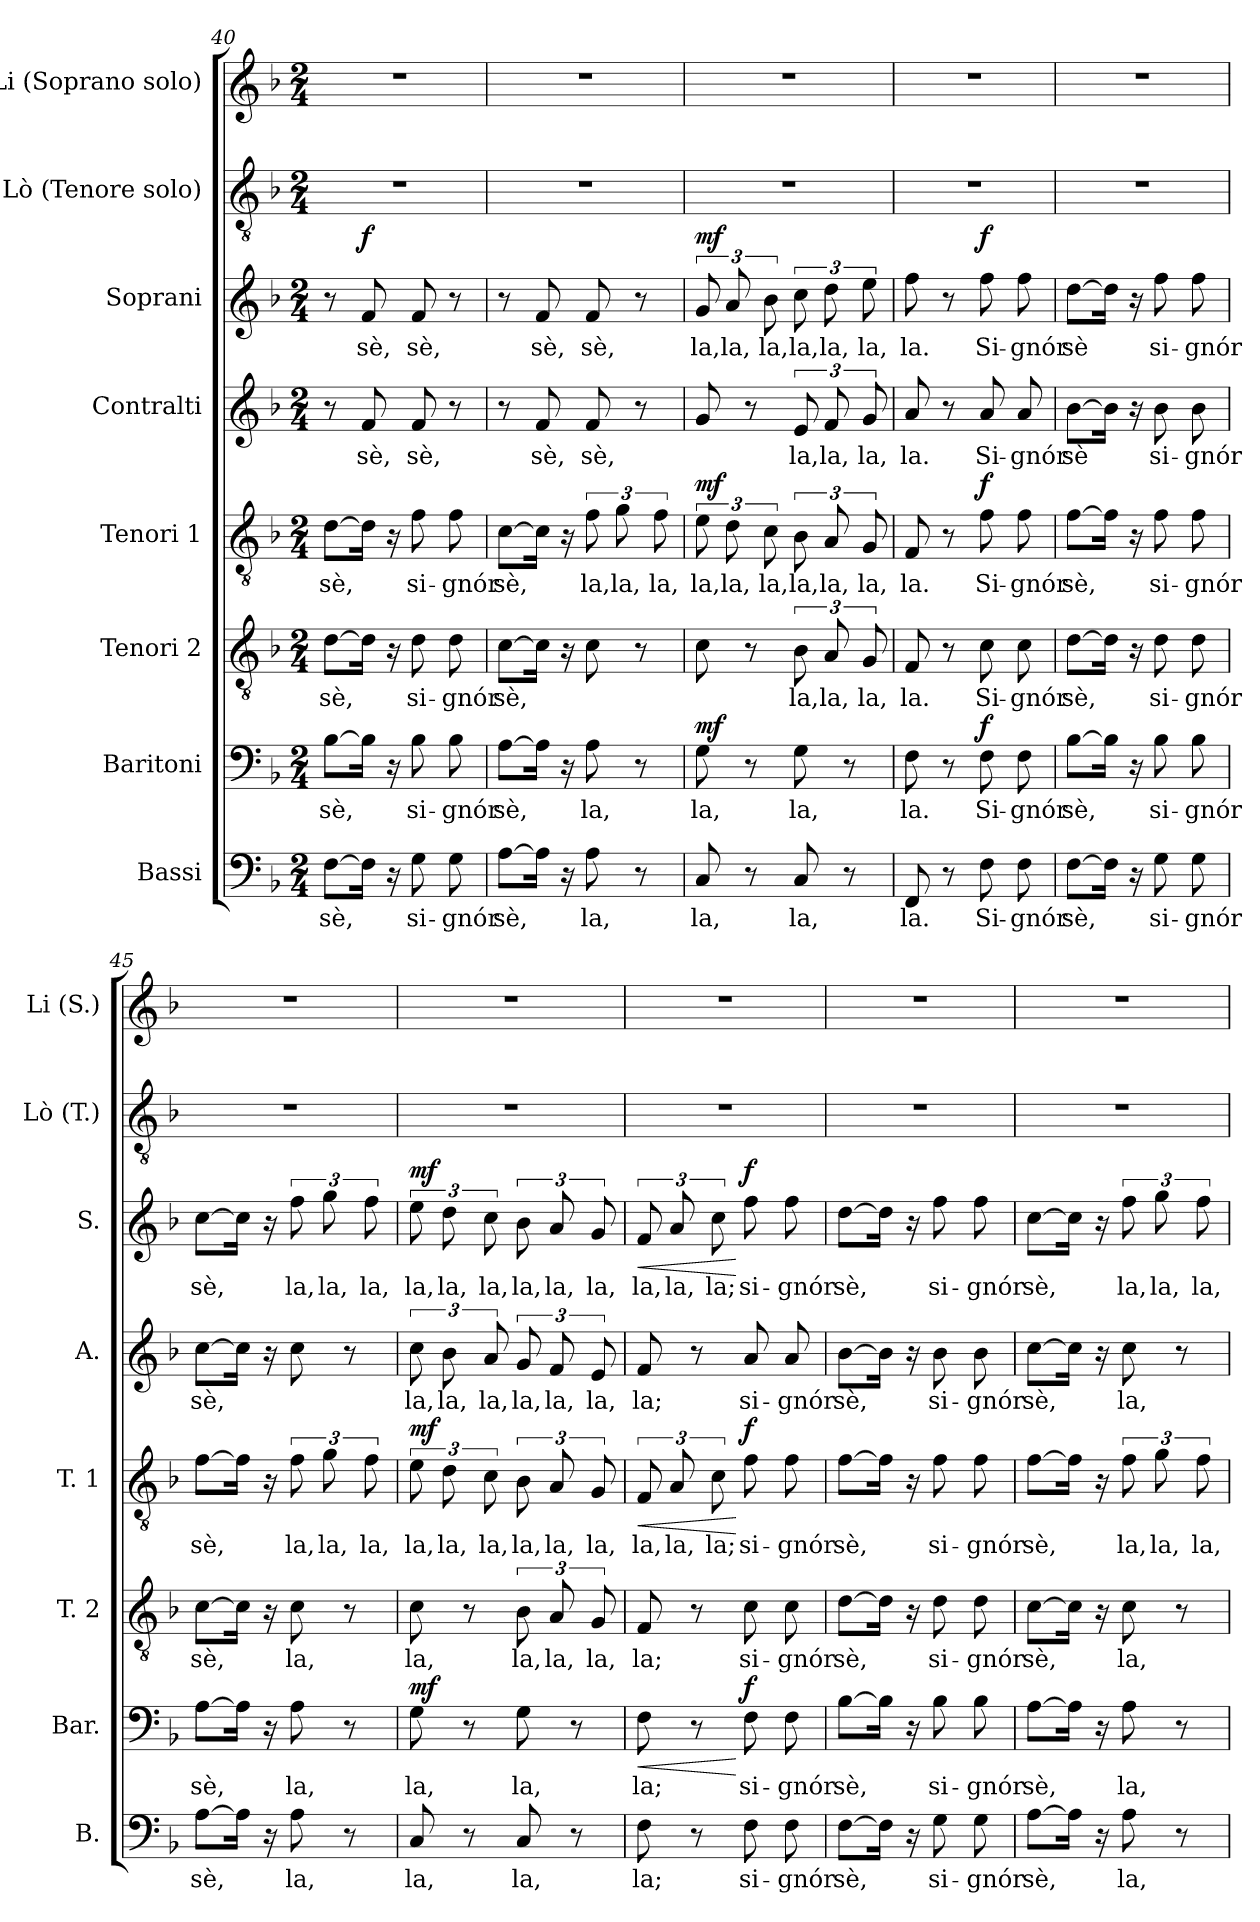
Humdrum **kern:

**kern	**text	**kern	**text	**dynam	**kern	**text	**kern	**text	**dynam	**kern	**text	**kern	**text	**dynam	**kern	**kern
*part8	*part8	*part7	*part7	*part7	*part6	*part6	*part5	*part5	*part5	*part4	*part4	*part3	*part3	*part3	*part2	*part1
*staff8	*staff8	*staff7	*staff7	*staff7	*staff6	*staff6	*staff5	*staff5	*staff5	*staff4	*staff4	*staff3	*staff3	*staff3	*staff2	*staff1
*I"Bassi	*	*I"Baritoni	*	*	*I"Tenori 2	*	*I"Tenori 1	*	*	*I"Contralti	*	*I"Soprani	*	*	*I"Lò (Tenore solo)	*I"Li (Soprano solo)
*I'B.	*	*I'Bar.	*	*	*I'T. 2	*	*I'T. 1	*	*	*I'A.	*	*I'S.	*	*	*I'Lò (T.)	*I'Li (S.)
*clefF4	*	*clefF4	*	*	*clefGv2	*	*clefGv2	*	*	*clefG2	*	*clefG2	*	*	*clefGv2	*clefG2
*k[b-]	*	*k[b-]	*	*	*k[b-]	*	*k[b-]	*	*	*k[b-]	*	*k[b-]	*	*	*k[b-]	*k[b-]
*M2/4	*	*M2/4	*	*	*M2/4	*	*M2/4	*	*	*M2/4	*	*M2/4	*	*	*M2/4	*M2/4
=40	=40	=40	=40	=40	=40	=40	=40	=40	=40	=40	=40	=40	=40	=40	=40	=40
!	!LO:LY:b	!	!LO:LY:b	!	!	!LO:LY:b	!	!LO:LY:b	!	!	!	!	!	!	!	!
[8F\L	sè,	[8B-\L	sè,	.	[8d\L	sè,	[8d\L	sè,	.	8r	.	8r	.	.	2r	2r
!	!	!	!	!	!	!	!	!	!	!	!LO:LY:b	!	!LO:LY:b	!LO:DY:a	!	!
16F\Jk]	.	16B-\Jk]	.	.	16d\Jk]	.	16d\Jk]	.	.	8f/	sè,	8f/	sè,	f	.	.
16r	.	16r	.	.	16r	.	16r	.	.	.	.	.	.	.	.	.
!	!LO:LY:b	!	!LO:LY:b	!	!	!LO:LY:b	!	!LO:LY:b	!	!	!LO:LY:b	!	!LO:LY:b	!	!	!
8G\	si-	8B-\	si-	.	8d\	si-	8f\	si-	.	8f/	sè,	8f/	sè,	.	.	.
!	!LO:LY:b	!	!LO:LY:b	!	!	!LO:LY:b	!	!LO:LY:b	!	!	!	!	!	!	!	!
8G\	-gnór	8B-\	-gnór	.	8d\	-gnór	8f\	-gnór	.	8r	.	8r	.	.	.	.
=41	=41	=41	=41	=41	=41	=41	=41	=41	=41	=41	=41	=41	=41	=41	=41	=41
!	!LO:LY:b	!	!LO:LY:b	!	!	!LO:LY:b	!	!LO:LY:b	!	!	!	!	!	!	!	!
[8A\L	sè,	[8A\L	sè,	.	[8c\L	sè,	[8c\L	sè,	.	8r	.	8r	.	.	2r	2r
!	!	!	!	!	!	!	!	!	!	!	!LO:LY:b	!	!LO:LY:b	!	!	!
16A\Jk]	.	16A\Jk]	.	.	16c\Jk]	.	16c\Jk]	.	.	8f/	sè,	8f/	sè,	.	.	.
16r	.	16r	.	.	16r	.	16r	.	.	.	.	.	.	.	.	.
!	!LO:LY:b	!	!LO:LY:b	!	!	!	!	!LO:LY:b	!	!	!LO:LY:b	!	!LO:LY:b	!	!	!
8A\	la,	8A\	la,	.	8c\	.	12f\	la,	.	8f/	sè,	8f/	sè,	.	.	.
!	!	!	!	!	!	!	!	!LO:LY:b	!	!	!	!	!	!	!	!
.	.	.	.	.	.	.	12g\	la,	.	.	.	.	.	.	.	.
8r	.	8r	.	.	8r	.	.	.	.	8r	.	8r	.	.	.	.
!	!	!	!	!	!	!	!	!LO:LY:b	!	!	!	!	!	!	!	!
.	.	.	.	.	.	.	12f\	la,	.	.	.	.	.	.	.	.
!!LO:PB:g=z
=42	=42	=42	=42	=42	=42	=42	=42	=42	=42	=42	=42	=42	=42	=42	=42	=42
!	!LO:LY:b	!	!LO:LY:b	!LO:DY:a	!	!	!	!LO:LY:b	!LO:DY:a	!	!	!	!LO:LY:b	!LO:DY:a	!	!
8C/	la,	8G\	la,	mf	8c\	.	12e\	la,	mf	8g/	.	12g/	la,	mf	2r	2r
!	!	!	!	!	!	!	!	!LO:LY:b	!	!	!	!	!LO:LY:b	!	!	!
.	.	.	.	.	.	.	12d\	la,	.	.	.	12a/	la,	.	.	.
8r	.	8r	.	.	8r	.	.	.	.	8r	.	.	.	.	.	.
!	!	!	!	!	!	!	!	!LO:LY:b	!	!	!	!	!LO:LY:b	!	!	!
.	.	.	.	.	.	.	12c\	la,	.	.	.	12b-\	la,	.	.	.
!	!LO:LY:b	!	!LO:LY:b	!	!	!LO:LY:b	!	!LO:LY:b	!	!	!LO:LY:b	!	!LO:LY:b	!	!	!
8C/	la,	8G\	la,	.	12B-\	la,	12B-\	la,	.	12e/	la,	12cc\	la,	.	.	.
!	!	!	!	!	!	!LO:LY:b	!	!LO:LY:b	!	!	!LO:LY:b	!	!LO:LY:b	!	!	!
.	.	.	.	.	12A/	la,	12A/	la,	.	12f/	la,	12dd\	la,	.	.	.
8r	.	8r	.	.	.	.	.	.	.	.	.	.	.	.	.	.
!	!	!	!	!	!	!LO:LY:b	!	!LO:LY:b	!	!	!LO:LY:b	!	!LO:LY:b	!	!	!
.	.	.	.	.	12G/	la,	12G/	la,	.	12g/	la,	12ee\	la,	.	.	.
=43	=43	=43	=43	=43	=43	=43	=43	=43	=43	=43	=43	=43	=43	=43	=43	=43
!	!LO:LY:b	!	!LO:LY:b	!	!	!LO:LY:b	!	!LO:LY:b	!	!	!LO:LY:b	!	!LO:LY:b	!	!	!
8FF/	la.	8F\	la.	.	8F/	la.	8F/	la.	.	8a/	la.	8ff\	la.	.	2r	2r
8r	.	8r	.	.	8r	.	8r	.	.	8r	.	8r	.	.	.	.
!	!LO:LY:b	!	!LO:LY:b	!LO:DY:a	!	!LO:LY:b	!	!LO:LY:b	!LO:DY:a	!	!LO:LY:b	!	!LO:LY:b	!LO:DY:a	!	!
8F\	Si-	8F\	Si-	f	8c\	Si-	8f\	Si-	f	8a/	Si-	8ff\	Si-	f	.	.
!	!LO:LY:b	!	!LO:LY:b	!	!	!LO:LY:b	!	!LO:LY:b	!	!	!LO:LY:b	!	!LO:LY:b	!	!	!
8F\	-gnór	8F\	-gnór	.	8c\	-gnór	8f\	-gnór	.	8a/	-gnór	8ff\	-gnór	.	.	.
=44	=44	=44	=44	=44	=44	=44	=44	=44	=44	=44	=44	=44	=44	=44	=44	=44
!	!LO:LY:b	!	!LO:LY:b	!	!	!LO:LY:b	!	!LO:LY:b	!	!	!LO:LY:b	!	!LO:LY:b	!	!	!
[8F\L	sè,	[8B-\L	sè,	.	[8d\L	sè,	[8f\L	sè,	.	[8b-\L	sè	[8dd\L	sè	.	2r	2r
16F\Jk]	.	16B-\Jk]	.	.	16d\Jk]	.	16f\Jk]	.	.	16b-\Jk]	.	16dd\Jk]	.	.	.	.
16r	.	16r	.	.	16r	.	16r	.	.	16r	.	16r	.	.	.	.
!	!LO:LY:b	!	!LO:LY:b	!	!	!LO:LY:b	!	!LO:LY:b	!	!	!LO:LY:b	!	!LO:LY:b	!	!	!
8G\	si-	8B-\	si-	.	8d\	si-	8f\	si-	.	8b-\	si-	8ff\	si-	.	.	.
!	!LO:LY:b	!	!LO:LY:b	!	!	!LO:LY:b	!	!LO:LY:b	!	!	!LO:LY:b	!	!LO:LY:b	!	!	!
8G\	-gnór	8B-\	-gnór	.	8d\	-gnór	8f\	-gnór	.	8b-\	-gnór	8ff\	-gnór	.	.	.
=45	=45	=45	=45	=45	=45	=45	=45	=45	=45	=45	=45	=45	=45	=45	=45	=45
!	!LO:LY:b	!	!LO:LY:b	!	!	!LO:LY:b	!	!LO:LY:b	!	!	!LO:LY:b	!	!LO:LY:b	!	!	!
[8A\L	sè,	[8A\L	sè,	.	[8c\L	sè,	[8f\L	sè,	.	[8cc\L	sè,	[8cc\L	sè,	.	2r	2r
16A\Jk]	.	16A\Jk]	.	.	16c\Jk]	.	16f\Jk]	.	.	16cc\Jk]	.	16cc\Jk]	.	.	.	.
16r	.	16r	.	.	16r	.	16r	.	.	16r	.	16r	.	.	.	.
!	!LO:LY:b	!	!LO:LY:b	!	!	!LO:LY:b	!	!LO:LY:b	!	!	!	!	!LO:LY:b	!	!	!
8A\	la,	8A\	la,	.	8c\	la,	12f\	la,	.	8cc\	.	12ff\	la,	.	.	.
!	!	!	!	!	!	!	!	!LO:LY:b	!	!	!	!	!LO:LY:b	!	!	!
.	.	.	.	.	.	.	12g\	la,	.	.	.	12gg\	la,	.	.	.
8r	.	8r	.	.	8r	.	.	.	.	8r	.	.	.	.	.	.
!	!	!	!	!	!	!	!	!LO:LY:b	!	!	!	!	!LO:LY:b	!	!	!
.	.	.	.	.	.	.	12f\	la,	.	.	.	12ff\	la,	.	.	.
!!LO:PB:g=z
=46	=46	=46	=46	=46	=46	=46	=46	=46	=46	=46	=46	=46	=46	=46	=46	=46
!	!LO:LY:b	!	!LO:LY:b	!LO:DY:a	!	!LO:LY:b	!	!LO:LY:b	!LO:DY:a	!	!LO:LY:b	!	!LO:LY:b	!LO:DY:a	!	!
8C/	la,	8G\	la,	mf	8c\	la,	12e\	la,	mf	12cc\	la,	12ee\	la,	mf	2r	2r
!	!	!	!	!	!	!	!	!LO:LY:b	!	!	!LO:LY:b	!	!LO:LY:b	!	!	!
.	.	.	.	.	.	.	12d\	la,	.	12b-\	la,	12dd\	la,	.	.	.
8r	.	8r	.	.	8r	.	.	.	.	.	.	.	.	.	.	.
!	!	!	!	!	!	!	!	!LO:LY:b	!	!	!LO:LY:b	!	!LO:LY:b	!	!	!
.	.	.	.	.	.	.	12c\	la,	.	12a/	la,	12cc\	la,	.	.	.
!	!LO:LY:b	!	!LO:LY:b	!	!	!LO:LY:b	!	!LO:LY:b	!	!	!LO:LY:b	!	!LO:LY:b	!	!	!
8C/	la,	8G\	la,	.	12B-\	la,	12B-\	la,	.	12g/	la,	12b-\	la,	.	.	.
!	!	!	!	!	!	!LO:LY:b	!	!LO:LY:b	!	!	!LO:LY:b	!	!LO:LY:b	!	!	!
.	.	.	.	.	12A/	la,	12A/	la,	.	12f/	la,	12a/	la,	.	.	.
8r	.	8r	.	.	.	.	.	.	.	.	.	.	.	.	.	.
!	!	!	!	!	!	!LO:LY:b	!	!LO:LY:b	!	!	!LO:LY:b	!	!LO:LY:b	!	!	!
.	.	.	.	.	12G/	la,	12G/	la,	.	12e/	la,	12g/	la,	.	.	.
=47	=47	=47	=47	=47	=47	=47	=47	=47	=47	=47	=47	=47	=47	=47	=47	=47
!	!LO:LY:b	!	!LO:LY:b	!LO:HP:b	!	!LO:LY:b	!	!LO:LY:b	!LO:HP:b	!	!LO:LY:b	!	!LO:LY:b	!LO:HP:b	!	!
8F\	la;	8F\	la;	<	8F/	la;	12F/	la,	<	8f/	la;	12f/	la,	<	2r	2r
!	!	!	!	!	!	!	!	!LO:LY:b	!	!	!	!	!LO:LY:b	!	!	!
.	.	.	.	.	.	.	12A/	la,	.	.	.	12a/	la,	.	.	.
8r	.	8r	.	.	8r	.	.	.	.	8r	.	.	.	.	.	.
!	!	!	!	!	!	!	!	!LO:LY:b	!	!	!	!	!LO:LY:b	!	!	!
.	.	.	.	.	.	.	12c\	la;	.	.	.	12cc\	la;	.	.	.
!	!LO:LY:b	!	!LO:LY:b	!LO:DY:n=1:a	!	!LO:LY:b	!	!LO:LY:b	!LO:DY:n=1:a	!	!LO:LY:b	!	!LO:LY:b	!LO:DY:n=1:a	!	!
8F\	si-	8F\	si-	[ f	8c\	si-	8f\	si-	[ f	8a/	si-	8ff\	si-	[ f	.	.
!	!LO:LY:b	!	!LO:LY:b	!	!	!LO:LY:b	!	!LO:LY:b	!	!	!LO:LY:b	!	!LO:LY:b	!	!	!
8F\	-gnór	8F\	-gnór	.	8c\	-gnór	8f\	-gnór	.	8a/	-gnór	8ff\	-gnór	.	.	.
=48	=48	=48	=48	=48	=48	=48	=48	=48	=48	=48	=48	=48	=48	=48	=48	=48
!	!LO:LY:b	!	!LO:LY:b	!	!	!LO:LY:b	!	!LO:LY:b	!	!	!LO:LY:b	!	!LO:LY:b	!	!	!
[8F\L	sè,	[8B-\L	sè,	.	[8d\L	sè,	[8f\L	sè,	.	[8b-\L	sè,	[8dd\L	sè,	.	2r	2r
16F\Jk]	.	16B-\Jk]	.	.	16d\Jk]	.	16f\Jk]	.	.	16b-\Jk]	.	16dd\Jk]	.	.	.	.
16r	.	16r	.	.	16r	.	16r	.	.	16r	.	16r	.	.	.	.
!	!LO:LY:b	!	!LO:LY:b	!	!	!LO:LY:b	!	!LO:LY:b	!	!	!LO:LY:b	!	!LO:LY:b	!	!	!
8G\	si-	8B-\	si-	.	8d\	si-	8f\	si-	.	8b-\	si-	8ff\	si-	.	.	.
!	!LO:LY:b	!	!LO:LY:b	!	!	!LO:LY:b	!	!LO:LY:b	!	!	!LO:LY:b	!	!LO:LY:b	!	!	!
8G\	-gnór	8B-\	-gnór	.	8d\	-gnór	8f\	-gnór	.	8b-\	-gnór	8ff\	-gnór	.	.	.
=49	=49	=49	=49	=49	=49	=49	=49	=49	=49	=49	=49	=49	=49	=49	=49	=49
!	!LO:LY:b	!	!LO:LY:b	!	!	!LO:LY:b	!	!LO:LY:b	!	!	!LO:LY:b	!	!LO:LY:b	!	!	!
[8A\L	sè,	[8A\L	sè,	.	[8c\L	sè,	[8f\L	sè,	.	[8cc\L	sè,	[8cc\L	sè,	.	2r	2r
16A\Jk]	.	16A\Jk]	.	.	16c\Jk]	.	16f\Jk]	.	.	16cc\Jk]	.	16cc\Jk]	.	.	.	.
16r	.	16r	.	.	16r	.	16r	.	.	16r	.	16r	.	.	.	.
!	!LO:LY:b	!	!LO:LY:b	!	!	!LO:LY:b	!	!LO:LY:b	!	!	!LO:LY:b	!	!LO:LY:b	!	!	!
8A\	la,	8A\	la,	.	8c\	la,	12f\	la,	.	8cc\	la,	12ff\	la,	.	.	.
!	!	!	!	!	!	!	!	!LO:LY:b	!	!	!	!	!LO:LY:b	!	!	!
.	.	.	.	.	.	.	12g\	la,	.	.	.	12gg\	la,	.	.	.
8r	.	8r	.	.	8r	.	.	.	.	8r	.	.	.	.	.	.
!	!	!	!	!	!	!	!	!LO:LY:b	!	!	!	!	!LO:LY:b	!	!	!
.	.	.	.	.	.	.	12f\	la,	.	.	.	12ff\	la,	.	.	.
=	=	=	=	=	=	=	=	=	=	=	=	=	=	=	=	=
*-	*-	*-	*-	*-	*-	*-	*-	*-	*-	*-	*-	*-	*-	*-	*-	*-
